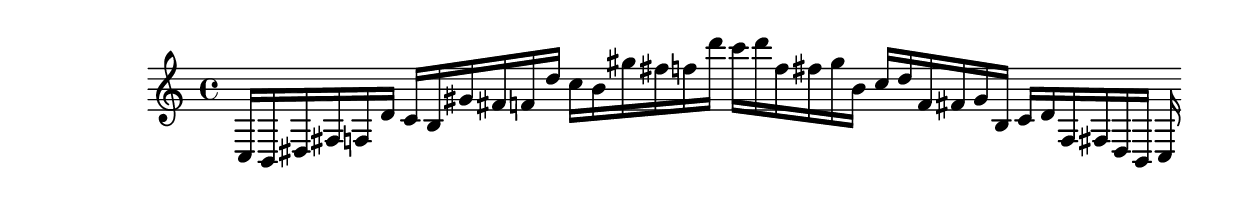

\new PianoStaff <<
\cadenzaOn
\new Staff = "right" {
\clef treble
    c16 [ b, dis fis f d' ]
    c' [ b gis' fis' f' d'' ]
    c'' [ b' gis'' fis'' f'' d''' ]
    c''' [ d''' f'' fis'' gis'' b' ]
    c'' [ d'' f' fis' gis' b ]
    c' [ d' f fis dis b, ]
    c
}
>>
